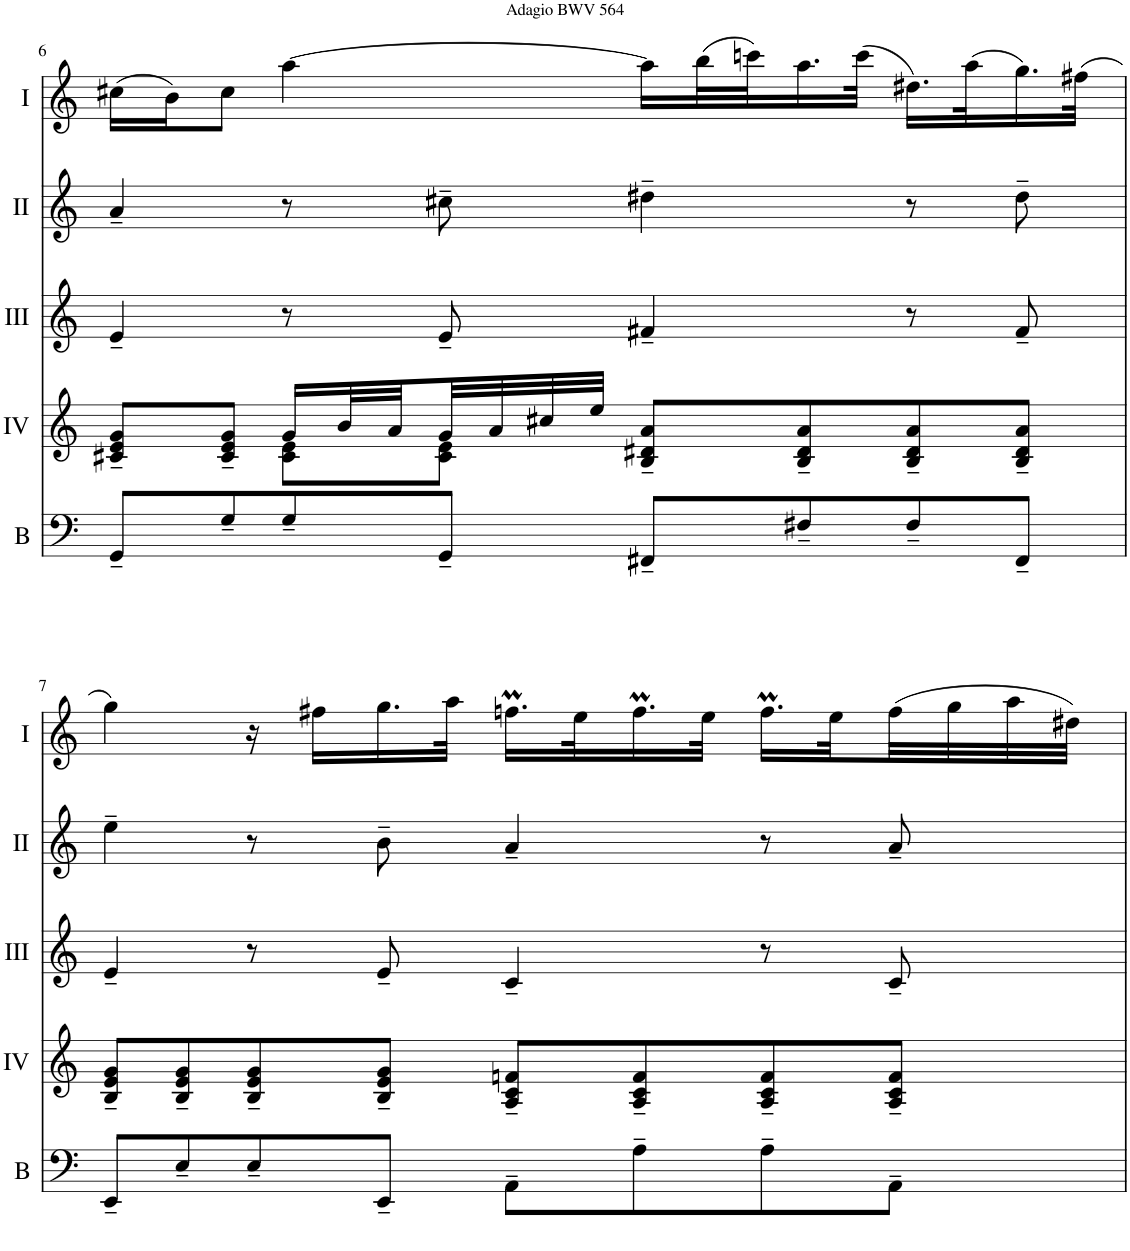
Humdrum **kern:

**kern	**kern	**kern	**kern	**kern
*part5	*part4	*part3	*part2	*part1
*staff5	*staff4	*staff3	*staff2	*staff1
*I"Basson	*I"Acc. 4	*I"Acc. 3	*I"Acc. 2	*I"Acc. 1
*I'B	*	*	*	*
!!LO:PB:g=z
*clefF4	*clefG2	*clefG2	*clefG2	*clefG2
*Trd7c12	*	*	*	*
*k[]	*k[]	*k[]	*k[]	*k[]
*M4/4	*M4/4	*M4/4	*M4/4	*M4/4
*met(c)	*met(c)	*met(c)	*met(c)	*met(c)
=6	=6	=6	=6	=6
*	*^	*	*	*
8GG~/L	8c#X/~ 8e/~ 8g/~L	4ryy	4e~/	4a~/	(16cc#X\LL
.	.	.	.	.	16b\J)
8G~/	8c#/~ 8e/~ 8g/~J	.	.	.	8cc#\J
8G~/	16g/LL	8c#\ 8e\L	8r	8r	[4aa\
.	32b/L	.	.	.	.
.	32a/	.	.	.	.
8GG~/J	32g/	8c#\ 8e\J	8e~/	8cc#X~\	.
.	32a/	.	.	.	.
.	32cc#X/	.	.	.	.
.	32ee/JJJ	.	.	.	.
8FF#X~/L	8B/~ 8d#X/~ 8a/~L	2ryy	4f#X~/	4dd#X~\	16aa\LL]
.	.	.	.	.	(32bb\L
.	.	.	.	.	32cccn\J)
8F#X~/	8B/~ 8d#/~ 8a/~	.	.	.	16.aa\
.	.	.	.	.	(32ccc\JJk
8F#~/	8B/~ 8d#/~ 8a/~	.	8r	8r	16.dd#X\LL)
.	.	.	.	.	(32aa\K
8FF#~/J	8B/~ 8d#/~ 8a/~J	.	8f#~/	8dd#~\	16.gg\)
.	.	.	.	.	(32ff#X\JJk
*	*v	*v	*	*	*
!!LO:LB:g=z
=7	=7	=7	=7	=7
8EE~/L	8B/~ 8e/~ 8g/~L	4e~/	4ee~\	4gg\)
8E~/	8B/~ 8e/~ 8g/~	.	.	.
8E~/	8B/~ 8e/~ 8g/~	8r	8r	16r
.	.	.	.	16ff#X\LL
8EE~/J	8B/~ 8e/~ 8g/~J	8e~/	8b~\	16.gg\
.	.	.	.	32aa\JJk
8AA~\L	8A/~ 8c/~ 8fn/~L	4c~/	4a~/	16.ffnM\LL
.	.	.	.	32ee\K
8A~\	8A/~ 8c/~ 8f/~	.	.	16.ffM\
.	.	.	.	32ee\JJk
8A~\	8A/~ 8c/~ 8f/~	8r	8r	16.ffM\LL
.	.	.	.	32ee\L
8AA~\J	8A/~ 8c/~ 8f/~J	8c~/	8a~/	(32ff\
.	.	.	.	32gg\
.	.	.	.	32aa\
.	.	.	.	32dd#X\JJJ)
=	=	=	=	=
*-	*-	*-	*-	*-
